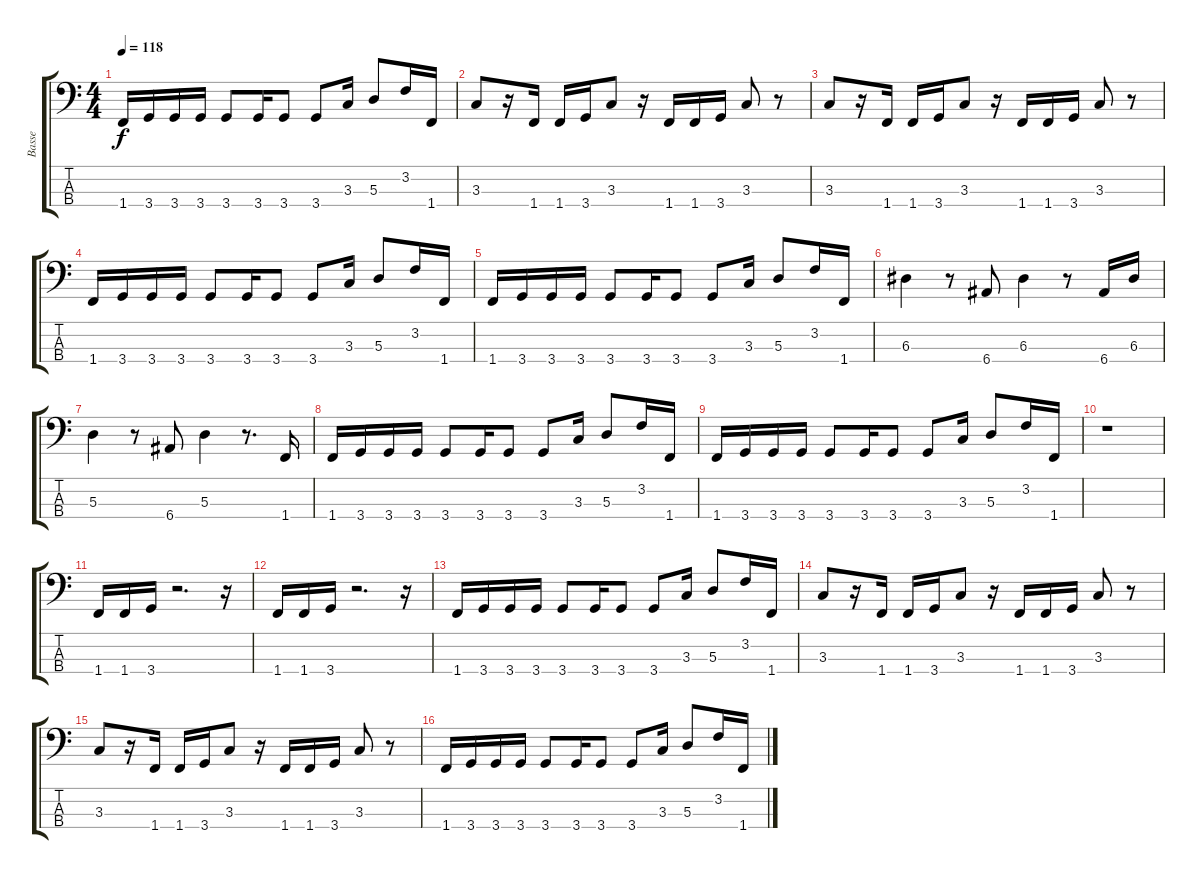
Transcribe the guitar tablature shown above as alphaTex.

\track ("Basse" "Basse") {instrument electricbassfinger}
\staff {score tabs}
\tuning (G2 D2 A1 E1) {hide}
\ts (4 4)
\tempo 118
\clef f4
\ks c
1.4.16{dy f} 3.4.16 3.4.16 3.4.16 3.4.8 3.4.16 3.4.8 3.4.8 3.3.16 5.3.8 3.2.16 1.4.16 |
3.3.8 r.16 1.4.16 1.4.16 3.4.16 3.3.8 r.16 1.4.16 1.4.16 3.4.16 3.3.8 r.8 |
3.3.8 r.16 1.4.16 1.4.16 3.4.16 3.3.8 r.16 1.4.16 1.4.16 3.4.16 3.3.8 r.8 |
1.4.16 3.4.16 3.4.16 3.4.16 3.4.8 3.4.16 3.4.8 3.4.8 3.3.16 5.3.8 3.2.16 1.4.16 |
1.4.16 3.4.16 3.4.16 3.4.16 3.4.8 3.4.16 3.4.8 3.4.8 3.3.16 5.3.8 3.2.16 1.4.16 |
6.3.4 r.8 6.4.8 6.3.4 r.8 6.4.16 6.3.16 |
5.3.4 r.8 6.4.8 5.3.4 r.8{d} 1.4.16 |
1.4.16 3.4.16 3.4.16 3.4.16 3.4.8 3.4.16 3.4.8 3.4.8 3.3.16 5.3.8 3.2.16 1.4.16 |
1.4.16 3.4.16 3.4.16 3.4.16 3.4.8 3.4.16 3.4.8 3.4.8 3.3.16 5.3.8 3.2.16 1.4.16 |
r.1 |
1.4.16 1.4.16 3.4.16 r.2{d} r.16 |
1.4.16 1.4.16 3.4.16 r.2{d} r.16 |
1.4.16 3.4.16 3.4.16 3.4.16 3.4.8 3.4.16 3.4.8 3.4.8 3.3.16 5.3.8 3.2.16 1.4.16 |
3.3.8 r.16 1.4.16 1.4.16 3.4.16 3.3.8 r.16 1.4.16 1.4.16 3.4.16 3.3.8 r.8 |
3.3.8 r.16 1.4.16 1.4.16 3.4.16 3.3.8 r.16 1.4.16 1.4.16 3.4.16 3.3.8 r.8 |
1.4.16 3.4.16 3.4.16 3.4.16 3.4.8 3.4.16 3.4.8 3.4.8 3.3.16 5.3.8 3.2.16 1.4.16
